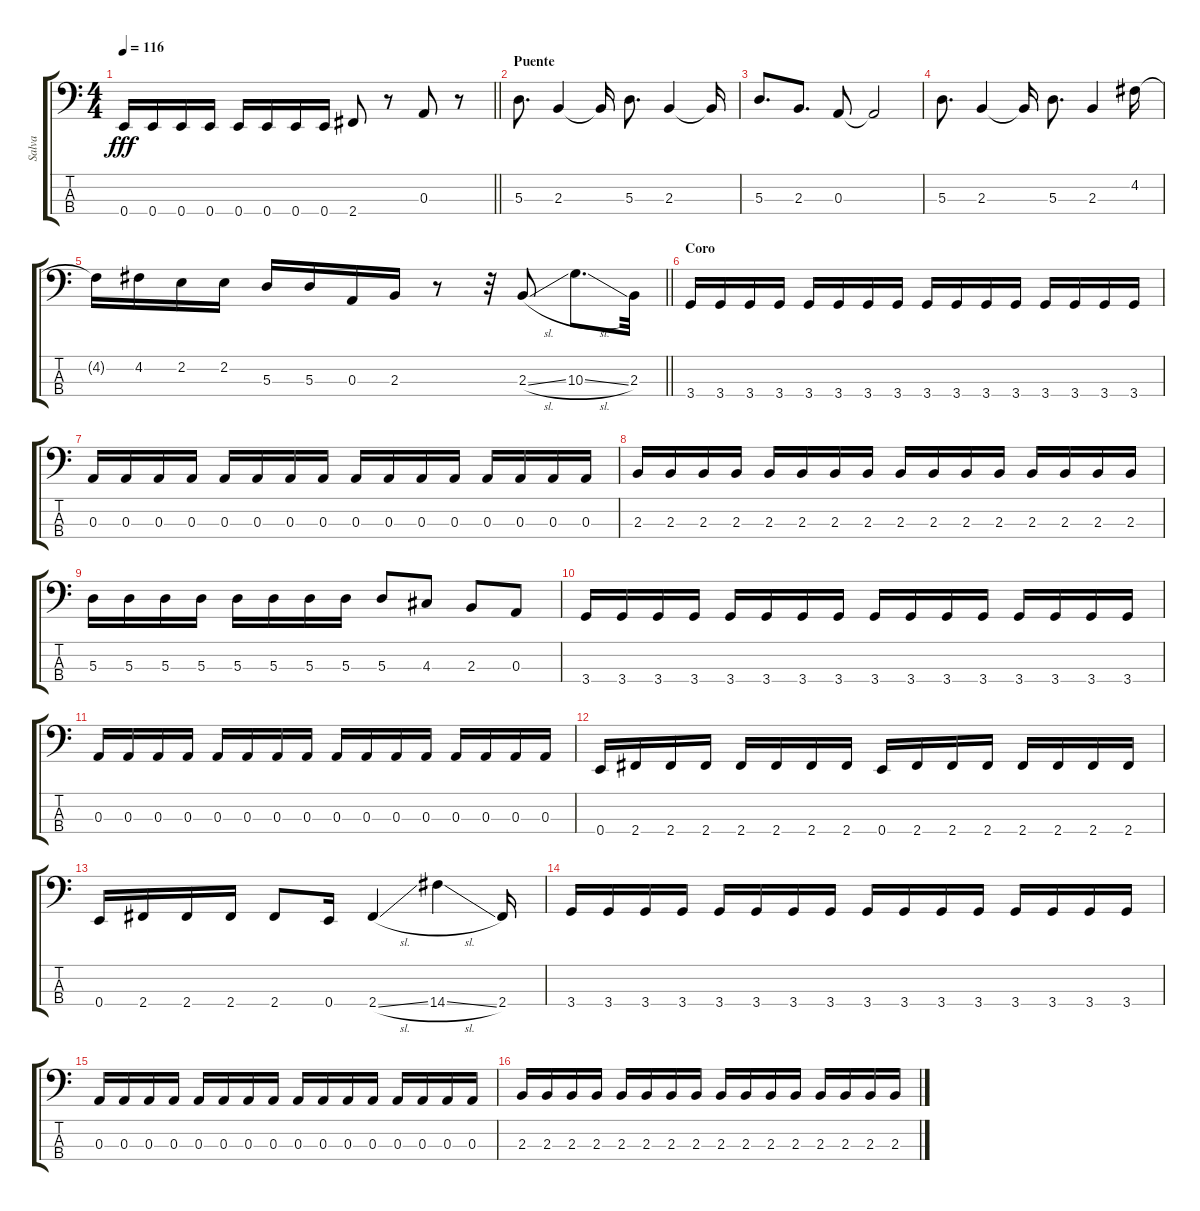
\track ("Salva" "Salva") {instrument electricbassfinger}
\staff {score tabs}
\tuning (G2 D2 A1 E1) {hide}
\ts (4 4)
\tempo 116
\clef f4
\barLineRight lightlight
\ks c
0.4.16{dy fff} 0.4.16 0.4.16 0.4.16 0.4.16 0.4.16 0.4.16 0.4.16 2.4.8 r.8 0.3.8 r.8 |
\section ("" "Puente")
5.3.8{d} 2.3.4 2.3{t}.16 5.3.8{d} 2.3.4 2.3{t}.16 |
5.3.8{d} 2.3.8{d} 0.3.8 0.3{t}.2 |
5.3.8{d} 2.3.4 2.3{t}.16 5.3.8{d} 2.3.4 4.2.16 |
\barLineRight lightlight
4.2{t}.16 4.2.16 2.2.16 2.2.16 5.3.16 5.3.16 0.3.16 2.3.16 r.8 r.32 2.3{sl}.8 10.3{sl}.8{d} 2.3.32 |
\section ("" "Coro")
3.4.16 3.4.16 3.4.16 3.4.16 3.4.16 3.4.16 3.4.16 3.4.16 3.4.16 3.4.16 3.4.16 3.4.16 3.4.16 3.4.16 3.4.16 3.4.16 |
0.3.16 0.3.16 0.3.16 0.3.16 0.3.16 0.3.16 0.3.16 0.3.16 0.3.16 0.3.16 0.3.16 0.3.16 0.3.16 0.3.16 0.3.16 0.3.16 |
2.3.16 2.3.16 2.3.16 2.3.16 2.3.16 2.3.16 2.3.16 2.3.16 2.3.16 2.3.16 2.3.16 2.3.16 2.3.16 2.3.16 2.3.16 2.3.16 |
5.3.16 5.3.16 5.3.16 5.3.16 5.3.16 5.3.16 5.3.16 5.3.16 5.3.8 4.3.8 2.3.8 0.3.8 |
3.4.16 3.4.16 3.4.16 3.4.16 3.4.16 3.4.16 3.4.16 3.4.16 3.4.16 3.4.16 3.4.16 3.4.16 3.4.16 3.4.16 3.4.16 3.4.16 |
0.3.16 0.3.16 0.3.16 0.3.16 0.3.16 0.3.16 0.3.16 0.3.16 0.3.16 0.3.16 0.3.16 0.3.16 0.3.16 0.3.16 0.3.16 0.3.16 |
0.4.16 2.4.16 2.4.16 2.4.16 2.4.16 2.4.16 2.4.16 2.4.16 0.4.16 2.4.16 2.4.16 2.4.16 2.4.16 2.4.16 2.4.16 2.4.16 |
0.4.16 2.4.16 2.4.16 2.4.16 2.4.8 0.4.16 2.4{sl}.4 14.4{sl}.4 2.4.16 |
3.4.16 3.4.16 3.4.16 3.4.16 3.4.16 3.4.16 3.4.16 3.4.16 3.4.16 3.4.16 3.4.16 3.4.16 3.4.16 3.4.16 3.4.16 3.4.16 |
0.3.16 0.3.16 0.3.16 0.3.16 0.3.16 0.3.16 0.3.16 0.3.16 0.3.16 0.3.16 0.3.16 0.3.16 0.3.16 0.3.16 0.3.16 0.3.16 |
2.3.16 2.3.16 2.3.16 2.3.16 2.3.16 2.3.16 2.3.16 2.3.16 2.3.16 2.3.16 2.3.16 2.3.16 2.3.16 2.3.16 2.3.16 2.3.16
